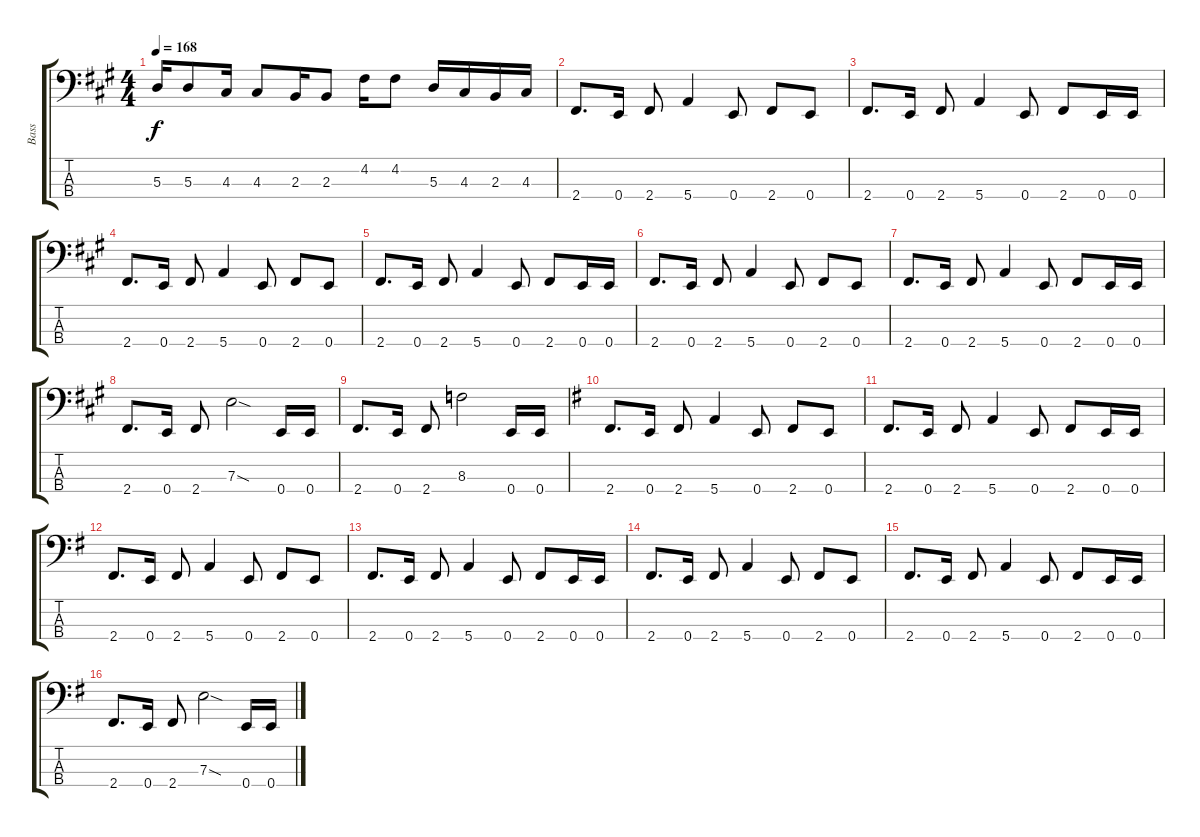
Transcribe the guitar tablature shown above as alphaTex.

\track ("Bass" "Bass") {instrument electricbasspick}
\staff {score tabs}
\tuning (G2 D2 A1 E1) {hide}
\ts (4 4)
\tempo 168
\clef f4
\ks a
5.3.16{dy f instrument electricbasspick} 5.3.8 4.3.16 4.3.8 2.3.16 2.3.8 4.2.16 4.2.8 5.3.16 4.3.16 2.3.16 4.3.16 |
2.4.8{d} 0.4.16 2.4.8 5.4.4 0.4.8 2.4.8 0.4.8 |
2.4.8{d} 0.4.16 2.4.8 5.4.4 0.4.8 2.4.8 0.4.16 0.4.16 |
2.4.8{d} 0.4.16 2.4.8 5.4.4 0.4.8 2.4.8 0.4.8 |
2.4.8{d} 0.4.16 2.4.8 5.4.4 0.4.8 2.4.8 0.4.16 0.4.16 |
2.4.8{d} 0.4.16 2.4.8 5.4.4 0.4.8 2.4.8 0.4.8 |
2.4.8{d} 0.4.16 2.4.8 5.4.4 0.4.8 2.4.8 0.4.16 0.4.16 |
2.4.8{d} 0.4.16 2.4.8 7.3{sod}.2 0.4.16 0.4.16 |
2.4.8{d} 0.4.16 2.4.8 8.3.2 0.4.16 0.4.16 |
\ks g
2.4.8{d} 0.4.16 2.4.8 5.4.4 0.4.8 2.4.8 0.4.8 |
2.4.8{d} 0.4.16 2.4.8 5.4.4 0.4.8 2.4.8 0.4.16 0.4.16 |
2.4.8{d} 0.4.16 2.4.8 5.4.4 0.4.8 2.4.8 0.4.8 |
2.4.8{d} 0.4.16 2.4.8 5.4.4 0.4.8 2.4.8 0.4.16 0.4.16 |
2.4.8{d} 0.4.16 2.4.8 5.4.4 0.4.8 2.4.8 0.4.8 |
2.4.8{d} 0.4.16 2.4.8 5.4.4 0.4.8 2.4.8 0.4.16 0.4.16 |
2.4.8{d} 0.4.16 2.4.8 7.3{sod}.2 0.4.16 0.4.16
